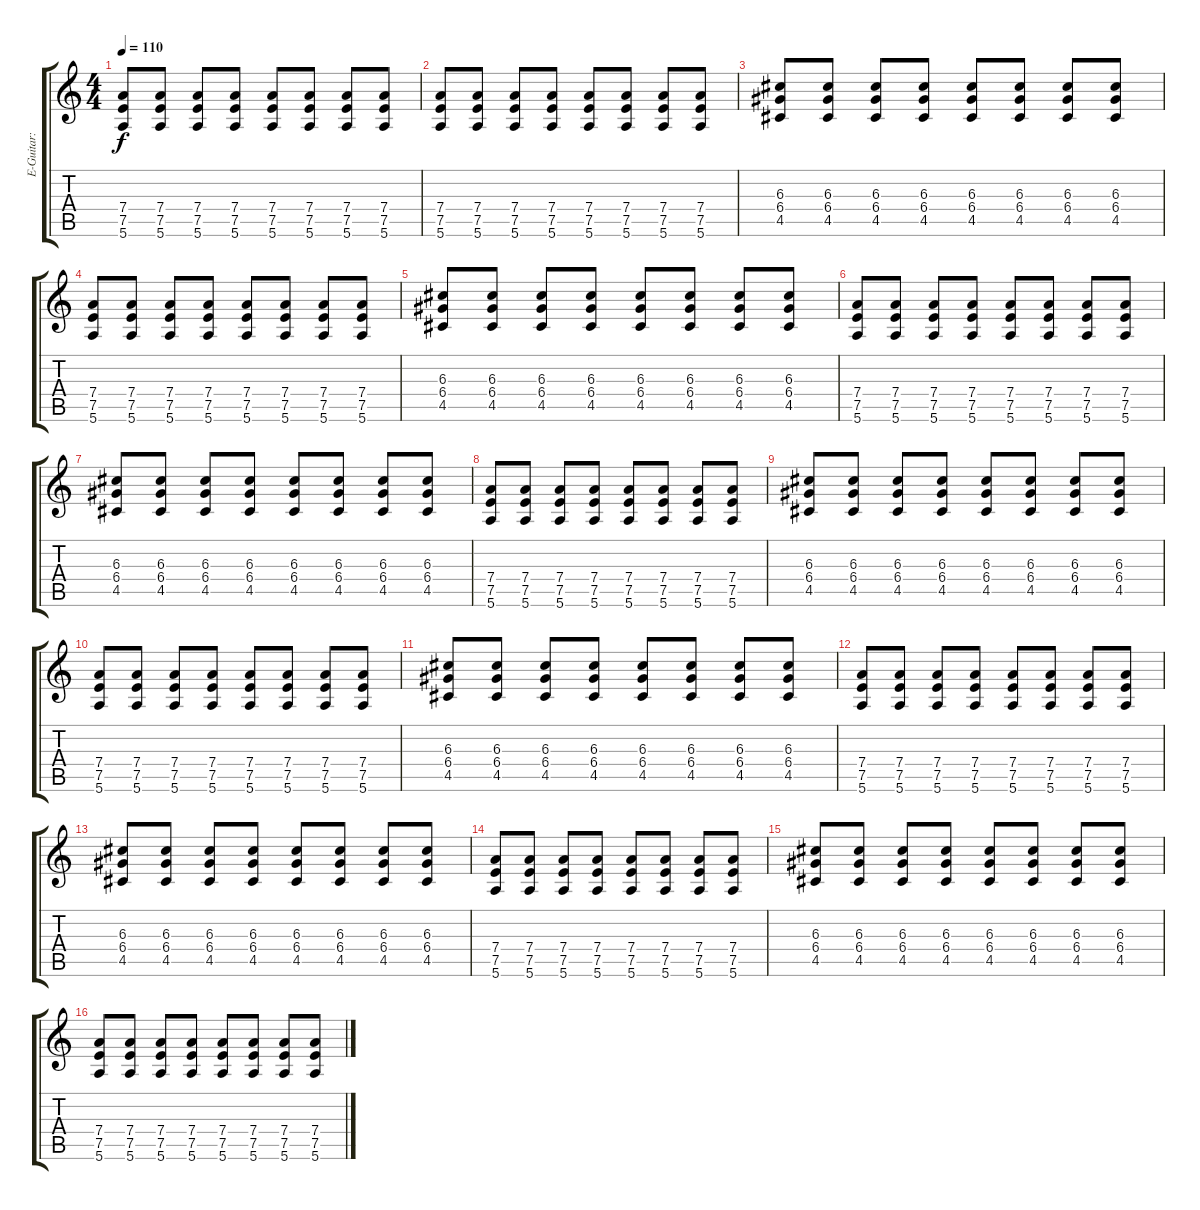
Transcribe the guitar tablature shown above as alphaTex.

\track ("E-Guitar: Fill" "E-Guitar: ") {instrument overdrivenguitar}
\staff {score tabs}
\tuning (E4 B3 G3 D3 A2 E2) {hide}
\ts (4 4)
\tempo 110
\clef g2
\ks c
(7.4 7.5 5.6).8{dy f} (7.4 7.5 5.6).8 (7.4 7.5 5.6).8 (7.4 7.5 5.6).8 (7.4 7.5 5.6).8 (7.4 7.5 5.6).8 (7.4 7.5 5.6).8 (7.4 7.5 5.6).8 |
(7.4 7.5 5.6).8 (7.4 7.5 5.6).8 (7.4 7.5 5.6).8 (7.4 7.5 5.6).8 (7.4 7.5 5.6).8 (7.4 7.5 5.6).8 (7.4 7.5 5.6).8 (7.4 7.5 5.6).8 |
(6.3 6.4 4.5).8 (6.3 6.4 4.5).8 (6.3 6.4 4.5).8 (6.3 6.4 4.5).8 (6.3 6.4 4.5).8 (6.3 6.4 4.5).8 (6.3 6.4 4.5).8 (6.3 6.4 4.5).8 |
(7.4 7.5 5.6).8 (7.4 7.5 5.6).8 (7.4 7.5 5.6).8 (7.4 7.5 5.6).8 (7.4 7.5 5.6).8 (7.4 7.5 5.6).8 (7.4 7.5 5.6).8 (7.4 7.5 5.6).8 |
(6.3 6.4 4.5).8 (6.3 6.4 4.5).8 (6.3 6.4 4.5).8 (6.3 6.4 4.5).8 (6.3 6.4 4.5).8 (6.3 6.4 4.5).8 (6.3 6.4 4.5).8 (6.3 6.4 4.5).8 |
(7.4 7.5 5.6).8 (7.4 7.5 5.6).8 (7.4 7.5 5.6).8 (7.4 7.5 5.6).8 (7.4 7.5 5.6).8 (7.4 7.5 5.6).8 (7.4 7.5 5.6).8 (7.4 7.5 5.6).8 |
(6.3 6.4 4.5).8 (6.3 6.4 4.5).8 (6.3 6.4 4.5).8 (6.3 6.4 4.5).8 (6.3 6.4 4.5).8 (6.3 6.4 4.5).8 (6.3 6.4 4.5).8 (6.3 6.4 4.5).8 |
(7.4 7.5 5.6).8 (7.4 7.5 5.6).8 (7.4 7.5 5.6).8 (7.4 7.5 5.6).8 (7.4 7.5 5.6).8 (7.4 7.5 5.6).8 (7.4 7.5 5.6).8 (7.4 7.5 5.6).8 |
(6.3 6.4 4.5).8 (6.3 6.4 4.5).8 (6.3 6.4 4.5).8 (6.3 6.4 4.5).8 (6.3 6.4 4.5).8 (6.3 6.4 4.5).8 (6.3 6.4 4.5).8 (6.3 6.4 4.5).8 |
(7.4 7.5 5.6).8 (7.4 7.5 5.6).8 (7.4 7.5 5.6).8 (7.4 7.5 5.6).8 (7.4 7.5 5.6).8 (7.4 7.5 5.6).8 (7.4 7.5 5.6).8 (7.4 7.5 5.6).8 |
(6.3 6.4 4.5).8 (6.3 6.4 4.5).8 (6.3 6.4 4.5).8 (6.3 6.4 4.5).8 (6.3 6.4 4.5).8 (6.3 6.4 4.5).8 (6.3 6.4 4.5).8 (6.3 6.4 4.5).8 |
(7.4 7.5 5.6).8 (7.4 7.5 5.6).8 (7.4 7.5 5.6).8 (7.4 7.5 5.6).8 (7.4 7.5 5.6).8 (7.4 7.5 5.6).8 (7.4 7.5 5.6).8 (7.4 7.5 5.6).8 |
(6.3 6.4 4.5).8 (6.3 6.4 4.5).8 (6.3 6.4 4.5).8 (6.3 6.4 4.5).8 (6.3 6.4 4.5).8 (6.3 6.4 4.5).8 (6.3 6.4 4.5).8 (6.3 6.4 4.5).8 |
(7.4 7.5 5.6).8 (7.4 7.5 5.6).8 (7.4 7.5 5.6).8 (7.4 7.5 5.6).8 (7.4 7.5 5.6).8 (7.4 7.5 5.6).8 (7.4 7.5 5.6).8 (7.4 7.5 5.6).8 |
(6.3 6.4 4.5).8 (6.3 6.4 4.5).8 (6.3 6.4 4.5).8 (6.3 6.4 4.5).8 (6.3 6.4 4.5).8 (6.3 6.4 4.5).8 (6.3 6.4 4.5).8 (6.3 6.4 4.5).8 |
(7.4 7.5 5.6).8 (7.4 7.5 5.6).8 (7.4 7.5 5.6).8 (7.4 7.5 5.6).8 (7.4 7.5 5.6).8 (7.4 7.5 5.6).8 (7.4 7.5 5.6).8 (7.4 7.5 5.6).8
